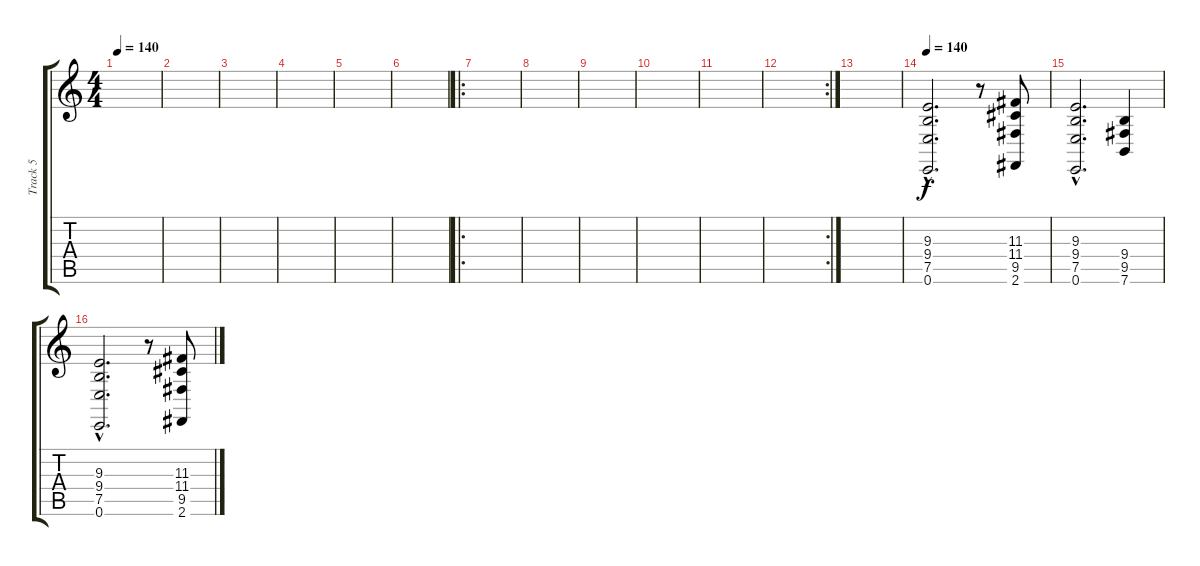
\track ("Track 5" "Track 5") {instrument harpsichord}
\staff {score tabs}
\tuning (E4 B3 G3 D3 A2 E2) {hide}
\ts (4 4)
\tempo 140
\clef g2
\ks c
|
|
|
|
|
|
\ro
|
|
|
|
|
\rc 2
|
|
\tempo 140
(9.3{hac} 9.4{hac} 7.5{hac} 0.6{hac}).2{d volume 16 balance 8 instrument orchestrahit} r.8 (11.3 11.4 9.5 2.6).8 |
(9.3{hac} 9.4{hac} 7.5{hac} 0.6{hac}).2{d} (9.4 9.5 7.6).4 |
(9.3{hac} 9.4{hac} 7.5{hac} 0.6{hac}).2{d} r.8 (11.3 11.4 9.5 2.6).8
